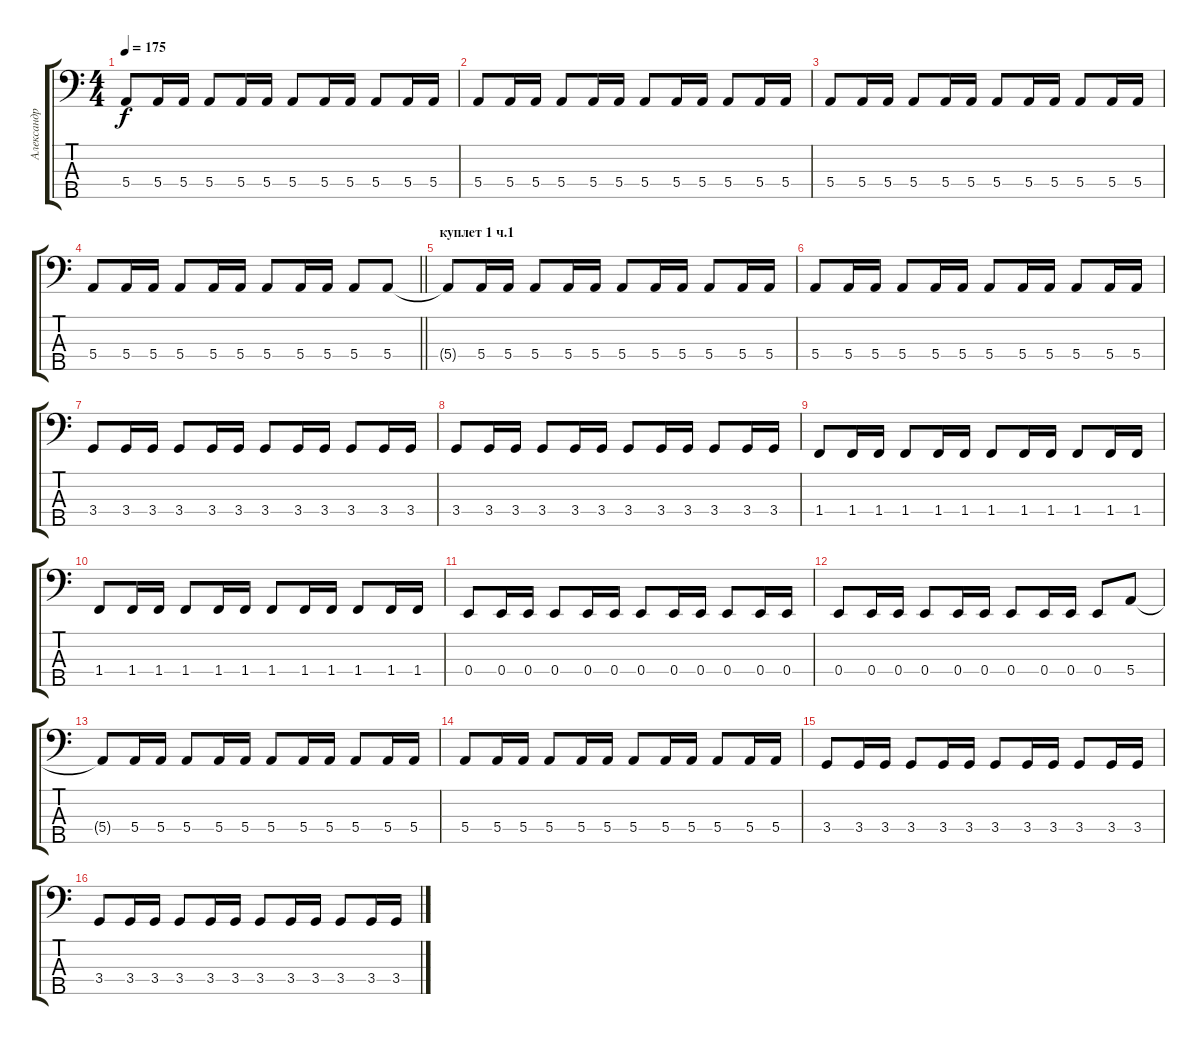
\track ("Александр Швец" "Александр ") {instrument electricbasspick}
\staff {score tabs}
\tuning (G2 D2 A1 E1 B0) {hide}
\ts (4 4)
\tempo 175
\clef f4
\ks c
5.4.8{dy f} 5.4.16 5.4.16 5.4.8 5.4.16 5.4.16 5.4.8 5.4.16 5.4.16 5.4.8 5.4.16 5.4.16 |
5.4.8 5.4.16 5.4.16 5.4.8 5.4.16 5.4.16 5.4.8 5.4.16 5.4.16 5.4.8 5.4.16 5.4.16 |
5.4.8 5.4.16 5.4.16 5.4.8 5.4.16 5.4.16 5.4.8 5.4.16 5.4.16 5.4.8 5.4.16 5.4.16 |
\barLineRight lightlight
5.4.8 5.4.16 5.4.16 5.4.8 5.4.16 5.4.16 5.4.8 5.4.16 5.4.16 5.4.8 5.4.8 |
\section ("" "куплет 1 ч.1")
5.4{t}.8 5.4.16 5.4.16 5.4.8 5.4.16 5.4.16 5.4.8 5.4.16 5.4.16 5.4.8 5.4.16 5.4.16 |
5.4.8 5.4.16 5.4.16 5.4.8 5.4.16 5.4.16 5.4.8 5.4.16 5.4.16 5.4.8 5.4.16 5.4.16 |
3.4.8 3.4.16 3.4.16 3.4.8 3.4.16 3.4.16 3.4.8 3.4.16 3.4.16 3.4.8 3.4.16 3.4.16 |
3.4.8 3.4.16 3.4.16 3.4.8 3.4.16 3.4.16 3.4.8 3.4.16 3.4.16 3.4.8 3.4.16 3.4.16 |
1.4.8 1.4.16 1.4.16 1.4.8 1.4.16 1.4.16 1.4.8 1.4.16 1.4.16 1.4.8 1.4.16 1.4.16 |
1.4.8 1.4.16 1.4.16 1.4.8 1.4.16 1.4.16 1.4.8 1.4.16 1.4.16 1.4.8 1.4.16 1.4.16 |
0.4.8 0.4.16 0.4.16 0.4.8 0.4.16 0.4.16 0.4.8 0.4.16 0.4.16 0.4.8 0.4.16 0.4.16 |
0.4.8 0.4.16 0.4.16 0.4.8 0.4.16 0.4.16 0.4.8 0.4.16 0.4.16 0.4.8 5.4.8 |
5.4{t}.8 5.4.16 5.4.16 5.4.8 5.4.16 5.4.16 5.4.8 5.4.16 5.4.16 5.4.8 5.4.16 5.4.16 |
5.4.8 5.4.16 5.4.16 5.4.8 5.4.16 5.4.16 5.4.8 5.4.16 5.4.16 5.4.8 5.4.16 5.4.16 |
3.4.8 3.4.16 3.4.16 3.4.8 3.4.16 3.4.16 3.4.8 3.4.16 3.4.16 3.4.8 3.4.16 3.4.16 |
3.4.8 3.4.16 3.4.16 3.4.8 3.4.16 3.4.16 3.4.8 3.4.16 3.4.16 3.4.8 3.4.16 3.4.16
